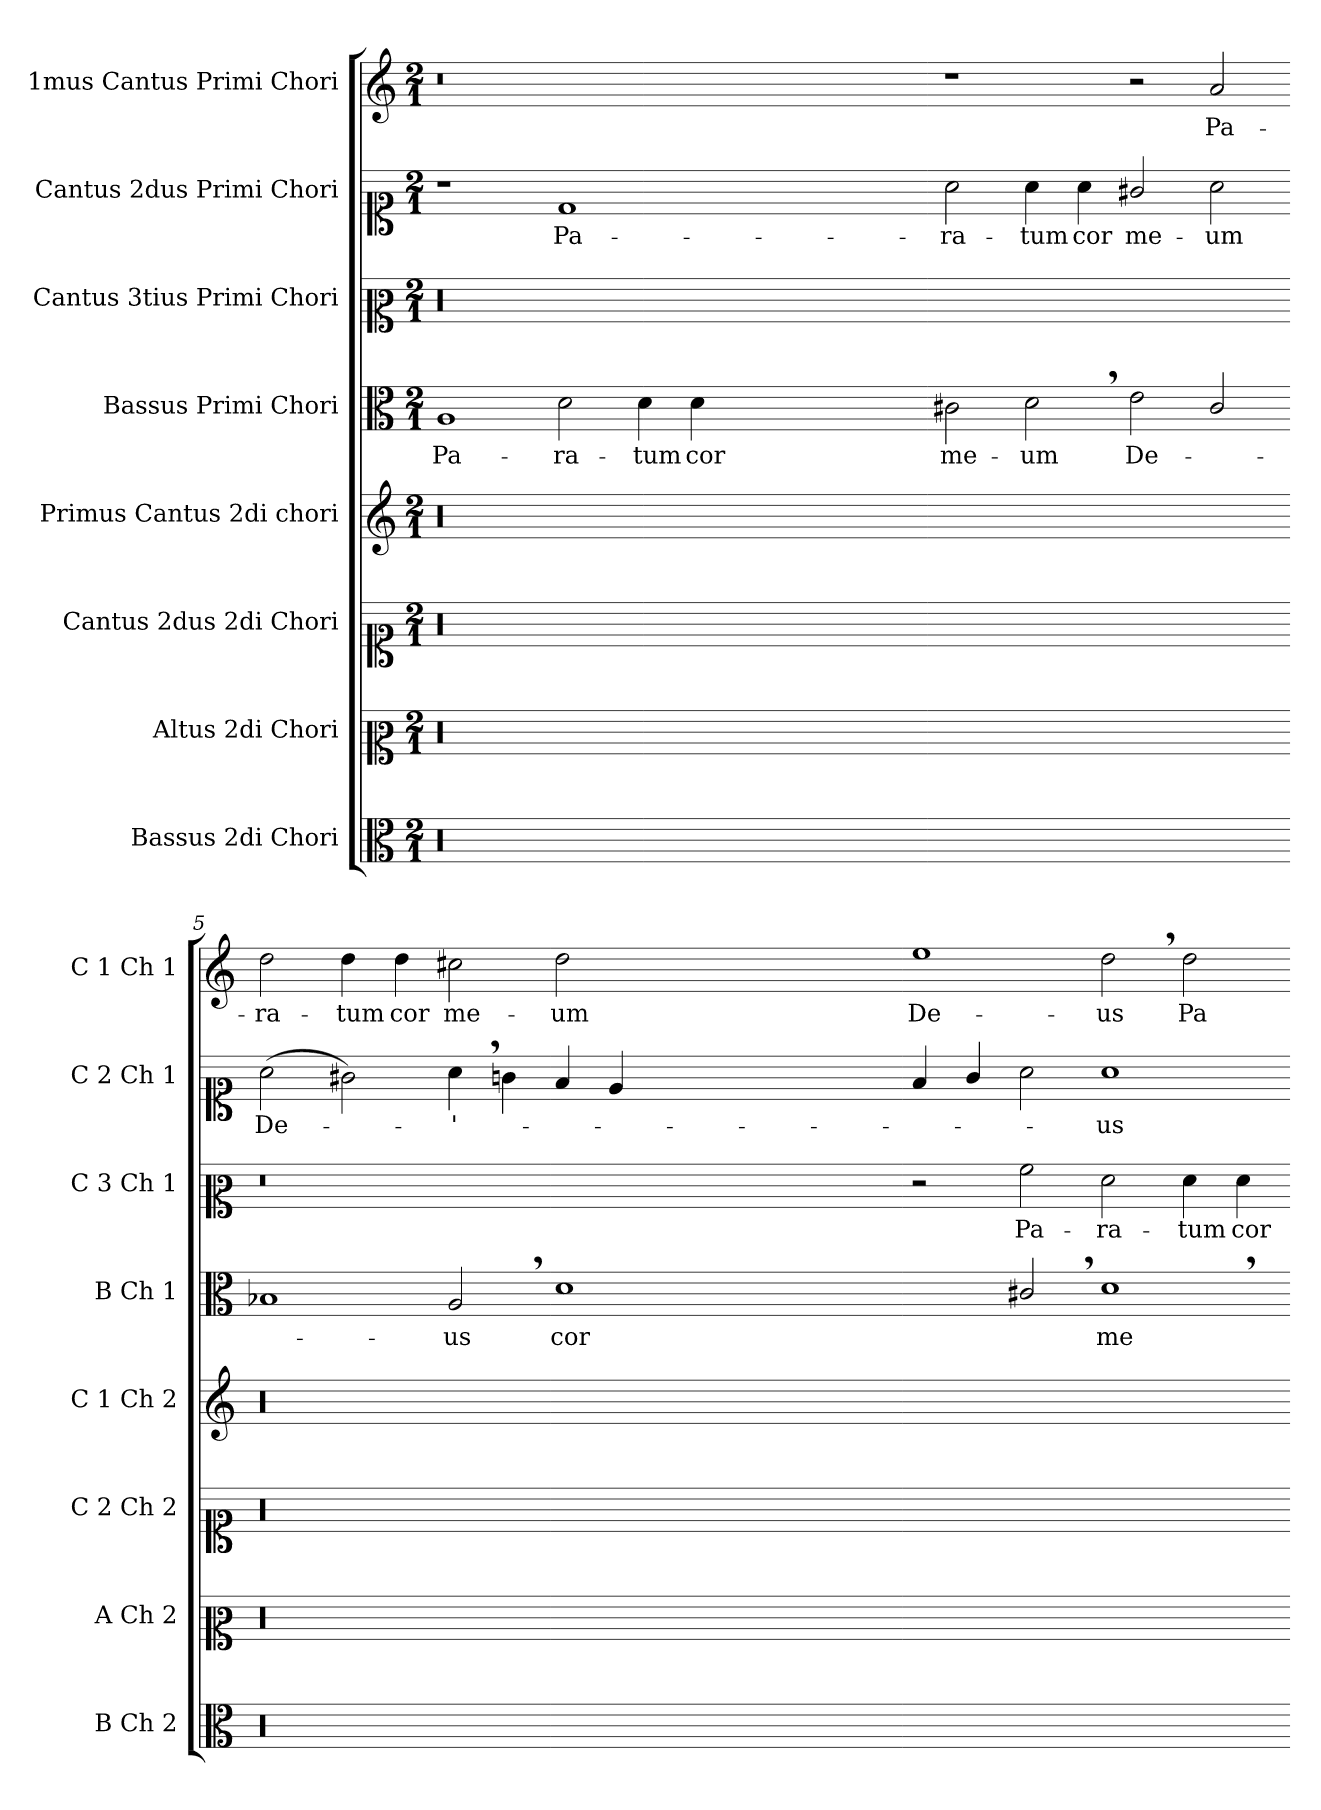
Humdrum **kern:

**kern	**kern	**kern	**kern	**kern	**text	**kern	**text	**kern	**text	**kern	**text
*part8	*part7	*part6	*part5	*part4	*part4	*part3	*part3	*part2	*part2	*part1	*part1
*staff8	*staff7	*staff6	*staff5	*staff4	*staff4	*staff3	*staff3	*staff2	*staff2	*staff1	*staff1
*I"Bassus 2di Chori	*I"Altus 2di Chori	*I"Cantus 2dus 2di Chori	*I"Primus Cantus 2di chori	*I"Bassus Primi Chori	*	*I"Cantus 3tius Primi Chori	*	*I"Cantus 2dus Primi Chori	*	*I"1mus Cantus Primi Chori	*
*I'B Ch 2	*I'A Ch 2	*I'C 2 Ch 2	*I'C 1 Ch 2	*I'B Ch 1	*	*I'C 3 Ch 1	*	*I'C 2 Ch 1	*	*I'C 1 Ch 1	*
*clefC3	*clefC2	*clefC1	*clefG2	*clefC3	*	*clefC2	*	*clefC1	*	*clefG2	*
*k[]	*k[]	*k[]	*k[]	*k[]	*	*k[]	*	*k[]	*	*k[]	*
*M2/1	*M2/1	*M2/1	*M2/1	*M2/1	*	*M2/1	*	*M2/1	*	*M2/1	*
=1	=1	=1	=1	=1	=1	=1	=1	=1	=1	=1	=1
00r	00r	00r	00r	1A/	Pa-	00r	.	1r	.	0r	.
.	.	.	.	2d\	-ra-	.	.	1d/	Pa-	.	.
.	.	.	.	4d\	-tum	.	.	.	.	.	.
.	.	.	.	4d\	cor	.	.	.	.	.	.
.	.	.	.	0ryy	.	.	.	0ryy	.	0ryy	.
=3-	=3-	=3-	=3-	=3-	=3-	=3-	=3-	=3-	=3-	=3-	=3-
0ryy	0ryy	0ryy	0ryy	2c#X\	me-	0ryy	.	2a\	-ra-	1r	.
.	.	.	.	2d,<\	-um	.	.	4a\	-tum	.	.
.	.	.	.	.	.	.	.	4a\	cor	.	.
.	.	.	.	2e\	De-	.	.	2g#X/	me-	2r	.
.	.	.	.	2c#/	.	.	.	2a\	-um	2a/	Pa-
=5-	=5-	=5-	=5-	=5-	=5-	=5-	=5-	=5-	=5-	=5-	=5-
00r	00r	00r	00r	1B-X/	.	0r	.	(2a\	De-	2dd\	-ra-
.	.	.	.	.	.	.	.	2g#X\)	.	4dd\	-tum
.	.	.	.	.	.	.	.	.	.	4dd\	cor
.	.	.	.	2A,</	-us	.	.	4a,<\	-'-	2cc#X\	me-
.	.	.	.	.	.	.	.	4gn\	.	.	.
.	.	.	.	1d\	cor	.	.	4f/	.	2dd\	-um
.	.	.	.	.	.	.	.	4e/	.	.	.
.	.	.	.	.	.	0ryy	.	0ryy	.	0ryy	.
.	.	.	.	1.ryy	.	.	.	.	.	.	.
=7-	=7-	=7-	=7-	=7-	=7-	=7-	=7-	=7-	=7-	=7-	=7-
0ryy	0ryy	0ryy	0ryy	2ryy	.	2r	.	4f/	.	1ee\	De-
.	.	.	.	.	.	.	.	4g/	.	.	.
.	.	.	.	2c#X,</	.	2a\	Pa-	2a\	.	.	.
.	.	.	.	1d,<\	me-	2f\	-ra-	1a\	-us	2dd,<\	-us
.	.	.	.	.	.	4f\	-tum	.	.	2dd\	Pa-
.	.	.	.	.	.	4f\	cor	.	.	.	.
=-	=-	=-	=-	=-	=-	=-	=-	=-	=-	=-	=-
*-	*-	*-	*-	*-	*-	*-	*-	*-	*-	*-	*-
